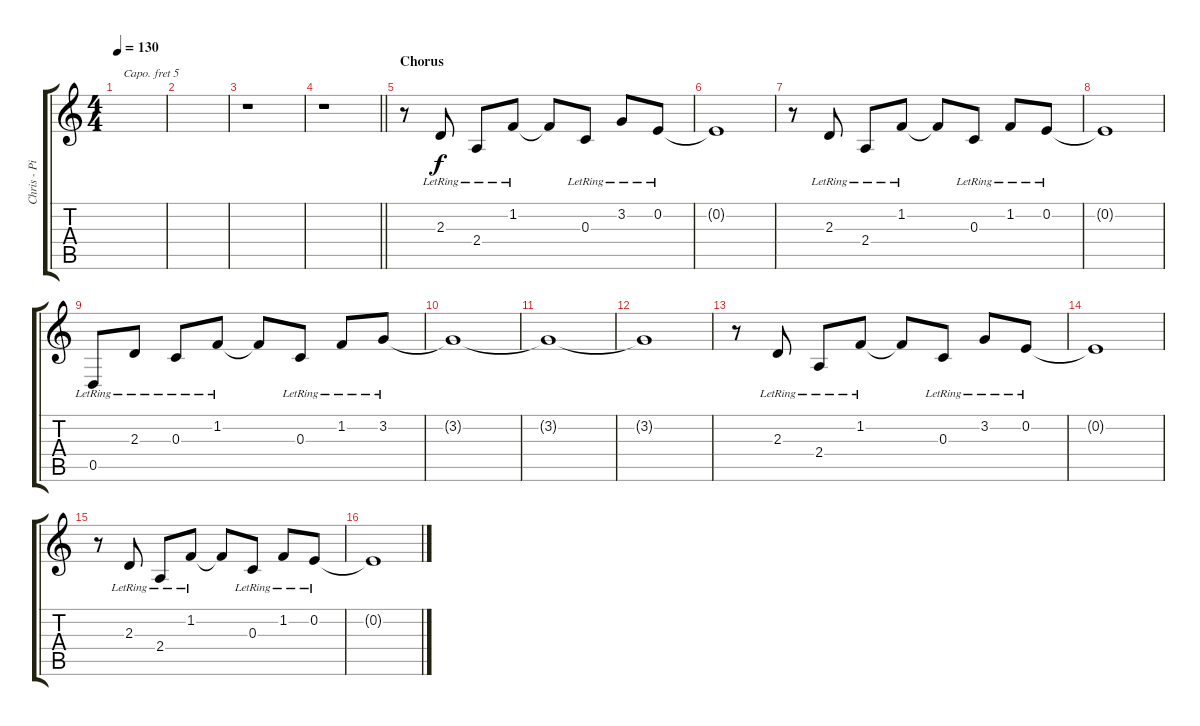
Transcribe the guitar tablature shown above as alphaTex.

\track ("Chris - Piano" "Chris - Pi") {instrument acousticgrandpiano}
\staff {score tabs}
\capo 5
\tuning (E4 B3 G3 D3 A2 E2) {hide}
\ts (4 4)
\tempo 130
\clef g2
\ks c
|
|
r.1 |
\barLineRight lightlight
r.1 |
\section ("" "Chorus")
r.8 2.3{lr}.8 2.4{lr}.8 1.2{lr}.8 1.2{t}.8 0.3{lr}.8 3.2{lr}.8 0.2{lr}.8 |
0.2{t}.1 |
r.8 2.3{lr}.8 2.4{lr}.8 1.2{lr}.8 1.2{t}.8 0.3{lr}.8 1.2{lr}.8 0.2{lr}.8 |
0.2{t}.1 |
0.5{lr}.8 2.3{lr}.8 0.3{lr}.8 1.2{lr}.8 1.2{t}.8 0.3{lr}.8 1.2{lr}.8 3.2{lr}.8 |
3.2{t}.1 |
3.2{t}.1 |
3.2{t}.1 |
r.8 2.3{lr}.8 2.4{lr}.8 1.2{lr}.8 1.2{t}.8 0.3{lr}.8 3.2{lr}.8 0.2{lr}.8 |
0.2{t}.1 |
r.8 2.3{lr}.8 2.4{lr}.8 1.2{lr}.8 1.2{t}.8 0.3{lr}.8 1.2{lr}.8 0.2{lr}.8 |
0.2{t}.1
